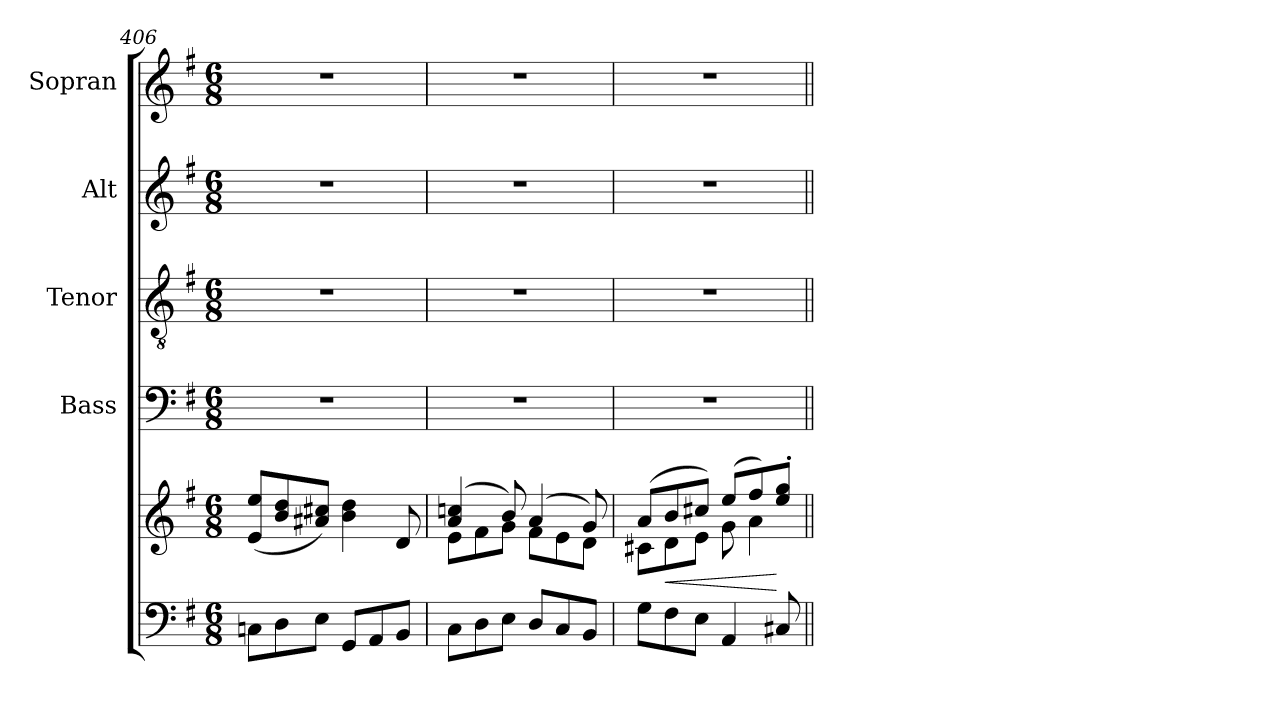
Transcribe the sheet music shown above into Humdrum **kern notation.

**kern	**kern	**dynam	**kern	**kern	**kern	**kern
*part5	*part5	*part5	*part4	*part3	*part2	*part1
*staff6	*staff5	*staff5/6	*staff4	*staff3	*staff2	*staff1
*	*	*	*I"Bass	*I"Tenor	*I"Alt	*I"Sopran
*	*	*	*I'B.	*I'T.	*I'A.	*I'S.
*clefF4	*clefG2	*	*clefF4	*clefGv2	*clefG2	*clefG2
*k[f#]	*k[f#]	*	*k[f#]	*k[f#]	*k[f#]	*k[f#]
*G:	*G:	*	*G:	*G:	*G:	*G:
*M6/8	*M6/8	*	*M6/8	*M6/8	*M6/8	*M6/8
=406	=406	=406	=406	=406	=406	=406
8Cn\L	(<8e/ 8ee/L	.	2.r	2.r	2.r	2.r
8D\	8b/ 8dd/	.	.	.	.	.
8E\J	8a#X/ 8cc#X/J)	.	.	.	.	.
8GG/L	4b\ 4dd\	.	.	.	.	.
8AA/	.	.	.	.	.	.
8BB/J	8d/	.	.	.	.	.
=407	=407	=407	=407	=407	=407	=407
*	*^	*	*	*	*	*
8C\L	(4a/ 4ccn/	8e\L	.	2.r	2.r	2.r	2.r
8D\	.	8f#\	.	.	.	.	.
8E\J	8b/)	8g\J	.	.	.	.	.
8D/L	(4a/	8f#\L	.	.	.	.	.
8C/	.	8e\	.	.	.	.	.
8BB/J	8g/)	8d\J	.	.	.	.	.
=408	=408	=408	=408	=408	=408	=408	=408
8G\L	(>8a/L	8c#X\L	.	2.r	2.r	2.r	2.r
!	!	!	!LO:HP:b	!	!	!	!
8F#\	8b/	8d\	<	.	.	.	.
8E\J	8cc#X/J)	8e\J	.	.	.	.	.
4AA/	(>8ee/L	8g\	.	.	.	.	.
.	8ff#/)	4a\	.	.	.	.	.
8C#X/	8ee/'< 8gg/'<J	.	[	.	.	.	.
*	*v	*v	*	*	*	*	*
=||	=||	=||	=||	=||	=||	=||
*-	*-	*-	*-	*-	*-	*-
